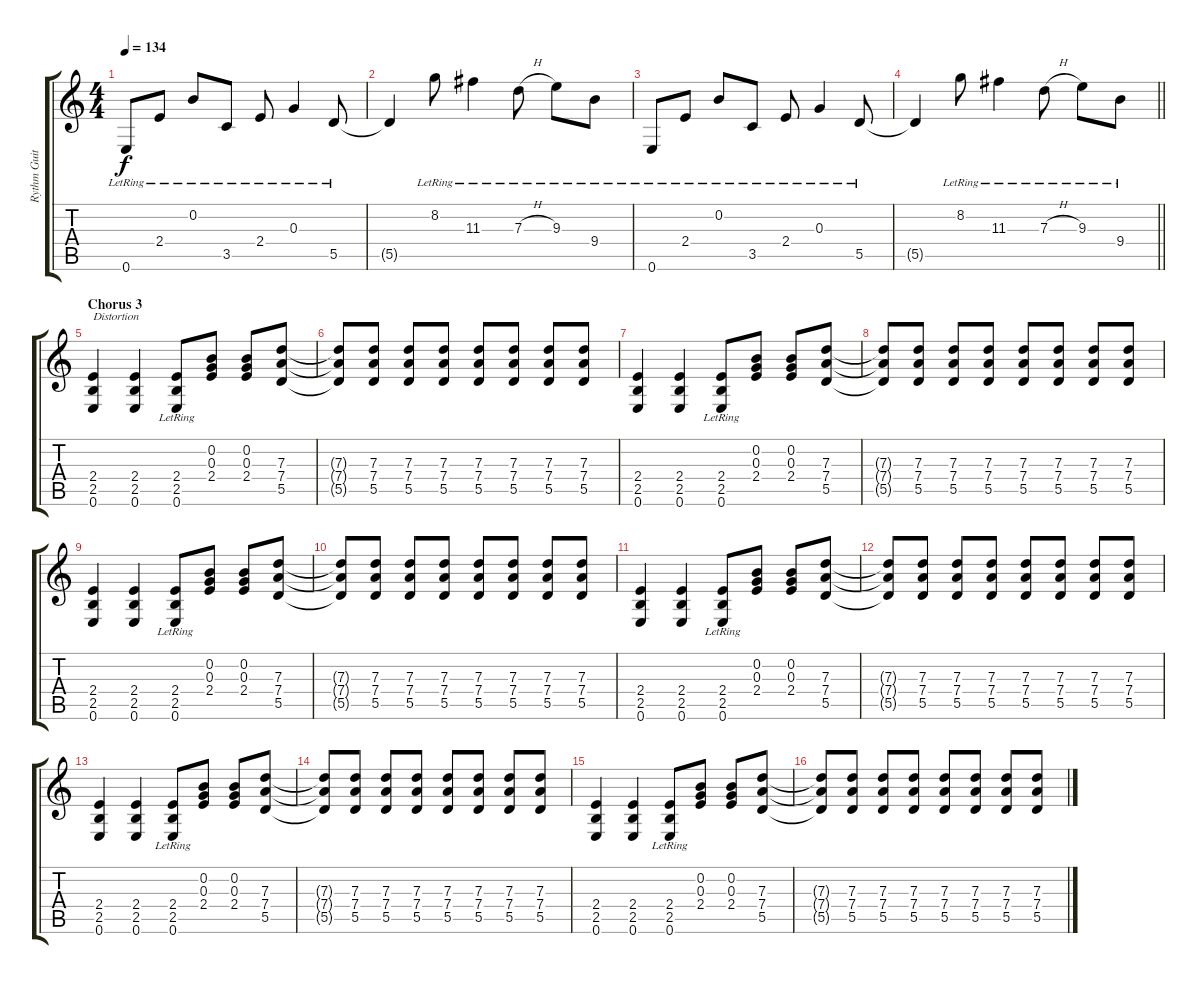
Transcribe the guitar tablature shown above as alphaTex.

\track ("Rythm Guitar" "Rythm Guit") {instrument electricguitarclean}
\staff {score tabs}
\tuning (E4 B3 G3 D3 A2 E2) {hide}
\ts (4 4)
\tempo 134
\clef g2
\ks c
0.6{lr}.8{dy f} 2.4{lr}.8 0.2{lr}.8 3.5{lr}.8 2.4{lr}.8 0.3{lr}.4 5.5{lr}.8 |
5.5{t}.4 8.2{lr}.8 11.3{lr}.4 7.3{h lr}.8 9.3{lr}.8 9.4{lr}.8 |
0.6{lr}.8 2.4{lr}.8 0.2{lr}.8 3.5{lr}.8 2.4{lr}.8 0.3{lr}.4 5.5{lr}.8 |
\barLineRight lightlight
5.5{t}.4 8.2{lr}.8 11.3{lr}.4 7.3{h lr}.8 9.3{lr}.8 9.4{lr}.8 |
\section ("" "Chorus 3")
(2.4 2.5 0.6).4{txt "Distortion" instrument overdrivenguitar} (2.4 2.5 0.6).4 (2.4 2.5{lr} 0.6{lr}).8 (0.2 0.3 2.4).8 (0.2 0.3 2.4).8 (7.3 7.4 5.5).8 |
(7.3{t} 7.4{t} 5.5{t}).8 (7.3 7.4 5.5).8 (7.3 7.4 5.5).8 (7.3 7.4 5.5).8 (7.3 7.4 5.5).8 (7.3 7.4 5.5).8 (7.3 7.4 5.5).8 (7.3 7.4 5.5).8 |
(2.4 2.5 0.6).4 (2.4 2.5 0.6).4 (2.4 2.5{lr} 0.6{lr}).8 (0.2 0.3 2.4).8 (0.2 0.3 2.4).8 (7.3 7.4 5.5).8 |
(7.3{t} 7.4{t} 5.5{t}).8 (7.3 7.4 5.5).8 (7.3 7.4 5.5).8 (7.3 7.4 5.5).8 (7.3 7.4 5.5).8 (7.3 7.4 5.5).8 (7.3 7.4 5.5).8 (7.3 7.4 5.5).8 |
(2.4 2.5 0.6).4 (2.4 2.5 0.6).4 (2.4 2.5{lr} 0.6{lr}).8 (0.2 0.3 2.4).8 (0.2 0.3 2.4).8 (7.3 7.4 5.5).8 |
(7.3{t} 7.4{t} 5.5{t}).8 (7.3 7.4 5.5).8 (7.3 7.4 5.5).8 (7.3 7.4 5.5).8 (7.3 7.4 5.5).8 (7.3 7.4 5.5).8 (7.3 7.4 5.5).8 (7.3 7.4 5.5).8 |
(2.4 2.5 0.6).4 (2.4 2.5 0.6).4 (2.4 2.5{lr} 0.6{lr}).8 (0.2 0.3 2.4).8 (0.2 0.3 2.4).8 (7.3 7.4 5.5).8 |
(7.3{t} 7.4{t} 5.5{t}).8 (7.3 7.4 5.5).8 (7.3 7.4 5.5).8 (7.3 7.4 5.5).8 (7.3 7.4 5.5).8 (7.3 7.4 5.5).8 (7.3 7.4 5.5).8 (7.3 7.4 5.5).8 |
(2.4 2.5 0.6).4 (2.4 2.5 0.6).4 (2.4 2.5{lr} 0.6{lr}).8 (0.2 0.3 2.4).8 (0.2 0.3 2.4).8 (7.3 7.4 5.5).8 |
(7.3{t} 7.4{t} 5.5{t}).8 (7.3 7.4 5.5).8 (7.3 7.4 5.5).8 (7.3 7.4 5.5).8 (7.3 7.4 5.5).8 (7.3 7.4 5.5).8 (7.3 7.4 5.5).8 (7.3 7.4 5.5).8 |
(2.4 2.5 0.6).4 (2.4 2.5 0.6).4 (2.4 2.5{lr} 0.6{lr}).8 (0.2 0.3 2.4).8 (0.2 0.3 2.4).8 (7.3 7.4 5.5).8 |
(7.3{t} 7.4{t} 5.5{t}).8 (7.3 7.4 5.5).8 (7.3 7.4 5.5).8 (7.3 7.4 5.5).8 (7.3 7.4 5.5).8 (7.3 7.4 5.5).8 (7.3 7.4 5.5).8 (7.3 7.4 5.5).8
